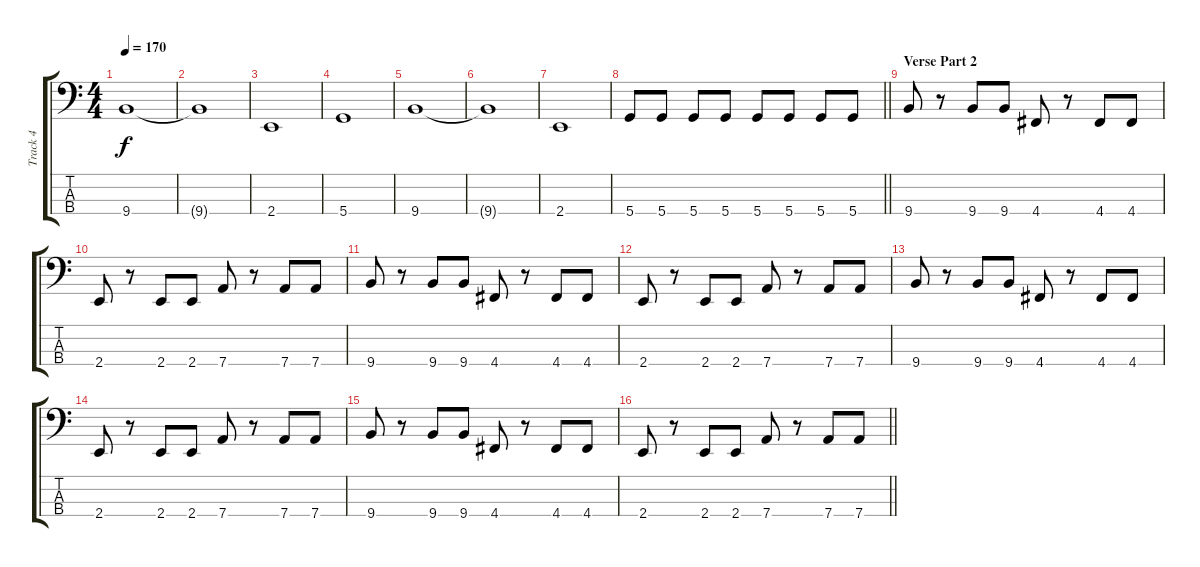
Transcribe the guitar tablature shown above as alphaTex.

\track ("Track 4" "Track 4") {instrument electricbassfinger}
\staff {score tabs}
\tuning (G2 D2 A1 D1) {hide}
\ts (4 4)
\tempo 170
\clef f4
\ks c
9.4.1{dy f} |
9.4{t}.1 |
2.4.1 |
5.4.1 |
9.4.1 |
9.4{t}.1 |
2.4.1 |
\barLineRight lightlight
5.4.8 5.4.8 5.4.8 5.4.8 5.4.8 5.4.8 5.4.8 5.4.8 |
\section ("" "Verse Part 2")
9.4.8 r.8 9.4.8 9.4.8 4.4.8 r.8 4.4.8 4.4.8 |
2.4.8 r.8 2.4.8 2.4.8 7.4.8 r.8 7.4.8 7.4.8 |
9.4.8 r.8 9.4.8 9.4.8 4.4.8 r.8 4.4.8 4.4.8 |
2.4.8 r.8 2.4.8 2.4.8 7.4.8 r.8 7.4.8 7.4.8 |
9.4.8 r.8 9.4.8 9.4.8 4.4.8 r.8 4.4.8 4.4.8 |
2.4.8 r.8 2.4.8 2.4.8 7.4.8 r.8 7.4.8 7.4.8 |
9.4.8 r.8 9.4.8 9.4.8 4.4.8 r.8 4.4.8 4.4.8 |
\barLineRight lightlight
2.4.8 r.8 2.4.8 2.4.8 7.4.8 r.8 7.4.8 7.4.8
